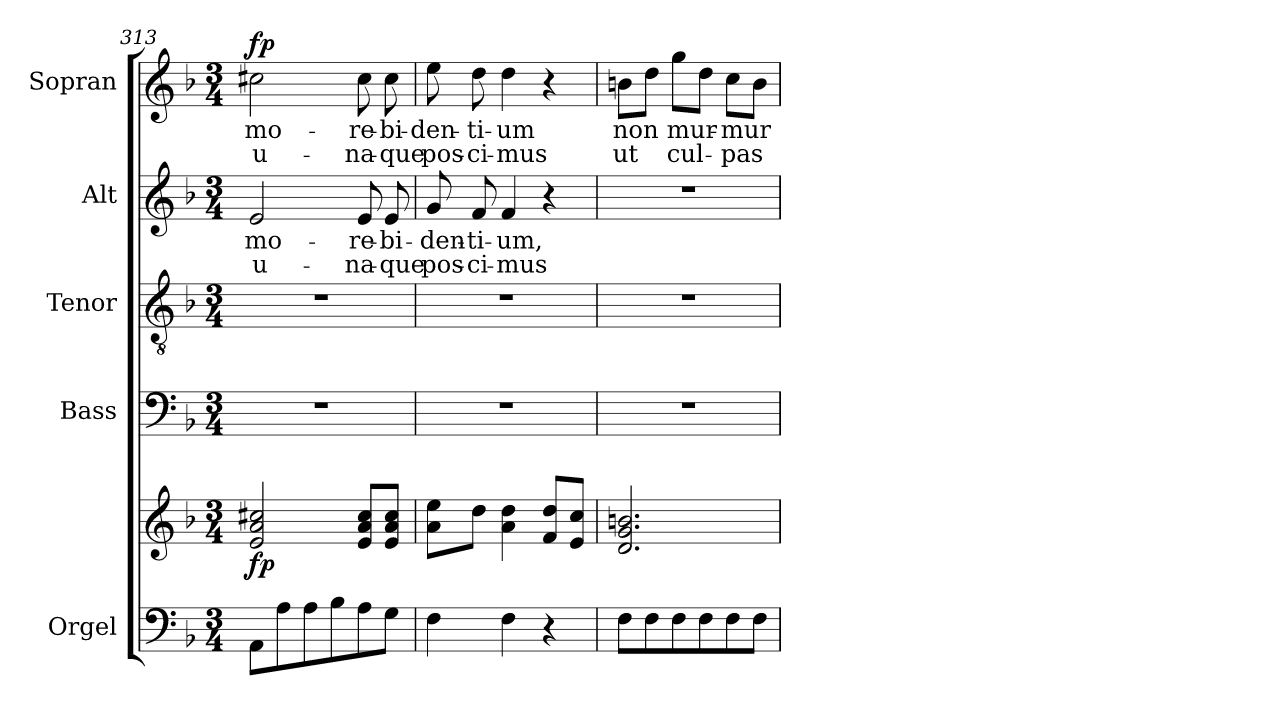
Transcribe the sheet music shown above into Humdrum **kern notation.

**kern	**kern	**dynam	**kern	**kern	**kern	**text	**text	**kern	**text	**text	**dynam
*part5	*part5	*part5	*part4	*part3	*part2	*part2	*part2	*part1	*part1	*part1	*part1
*staff6	*staff5	*staff5/6	*staff4	*staff3	*staff2	*staff2	*staff2	*staff1	*staff1	*staff1	*staff1
*I"Orgel	*	*	*I"Bass	*I"Tenor	*I"Alt	*	*	*I"Sopran	*	*	*
*I'Org.	*	*	*I'B.	*I'T.	*I'A.	*	*	*I'S.	*	*	*
*clefF4	*clefG2	*	*clefF4	*clefGv2	*clefG2	*	*	*clefG2	*	*	*
*k[b-]	*k[b-]	*	*k[b-]	*k[b-]	*k[b-]	*	*	*k[b-]	*	*	*
*F:	*F:	*	*F:	*F:	*F:	*	*	*F:	*	*	*
*M3/4	*M3/4	*	*M3/4	*M3/4	*M3/4	*	*	*M3/4	*	*	*
=313	=313	=313	=313	=313	=313	=313	=313	=313	=313	=313	=313
!	!	!LO:DY:b	!	!	!	!LO:LY:b	!LO:LY:b	!	!LO:LY:b	!LO:LY:b	!LO:DY:a
8AA\L	2e/ 2a/ 2cc#X/	fp	2.r	2.r	2e/	mo-	u-	2cc#X\	mo-	u-	fp
8A\	.	.	.	.	.	.	.	.	.	.	.
8A\	.	.	.	.	.	.	.	.	.	.	.
8B-\	.	.	.	.	.	.	.	.	.	.	.
!	!	!	!	!	!	!LO:LY:b	!LO:LY:b	!	!LO:LY:b	!LO:LY:b	!
8A\	8e/ 8a/ 8cc#/L	.	.	.	8e/	-re-	-na-	8cc#\	-re-	-na-	.
!	!	!	!	!	!	!LO:LY:b	!LO:LY:b	!	!LO:LY:b	!LO:LY:b	!
8G\J	8e/ 8a/ 8cc#/J	.	.	.	8e/	-bi-	-que	8cc#\	-bi-	-que	.
=314	=314	=314	=314	=314	=314	=314	=314	=314	=314	=314	=314
!	!	!	!	!	!	!LO:LY:b	!LO:LY:b	!	!LO:LY:b	!LO:LY:b	!
4F\	8a\ 8ee\L	.	2.r	2.r	8g/	-den-	pos-	8ee\	-den-	pos-	.
!	!	!	!	!	!	!LO:LY:b	!LO:LY:b	!	!LO:LY:b	!LO:LY:b	!
.	8dd\J	.	.	.	8f/	-ti-	-ci-	8dd\	-ti-	-ci-	.
!	!	!	!	!	!	!LO:LY:b	!LO:LY:b	!	!LO:LY:b	!LO:LY:b	!
4F\	4a\ 4dd\	.	.	.	4f/	-um,	-mus	4dd\	-um	-mus	.
4r	8f/ 8dd/L	.	.	.	4r	.	.	4r	.	.	.
.	8e/ 8cc/J	.	.	.	.	.	.	.	.	.	.
!!LO:LB:g=z
=315	=315	=315	=315	=315	=315	=315	=315	=315	=315	=315	=315
!	!	!	!	!	!	!	!	!	!LO:LY:b	!LO:LY:b	!
8F\L	2.d/ 2.g/ 2.bn/	.	2.r	2.r	2.r	.	.	8bn\L	non	ut	.
8F\	.	.	.	.	.	.	.	8dd\J	.	.	.
!	!	!	!	!	!	!	!	!	!LO:LY:b	!LO:LY:b	!
8F\	.	.	.	.	.	.	.	8gg\L	mur-	cul-	.
8F\	.	.	.	.	.	.	.	8dd\J	.	.	.
!	!	!	!	!	!	!	!	!	!LO:LY:b	!LO:LY:b	!
8F\	.	.	.	.	.	.	.	8cc\L	-mur	-pas	.
8F\J	.	.	.	.	.	.	.	8b\J	.	.	.
=	=	=	=	=	=	=	=	=	=	=	=
*-	*-	*-	*-	*-	*-	*-	*-	*-	*-	*-	*-
